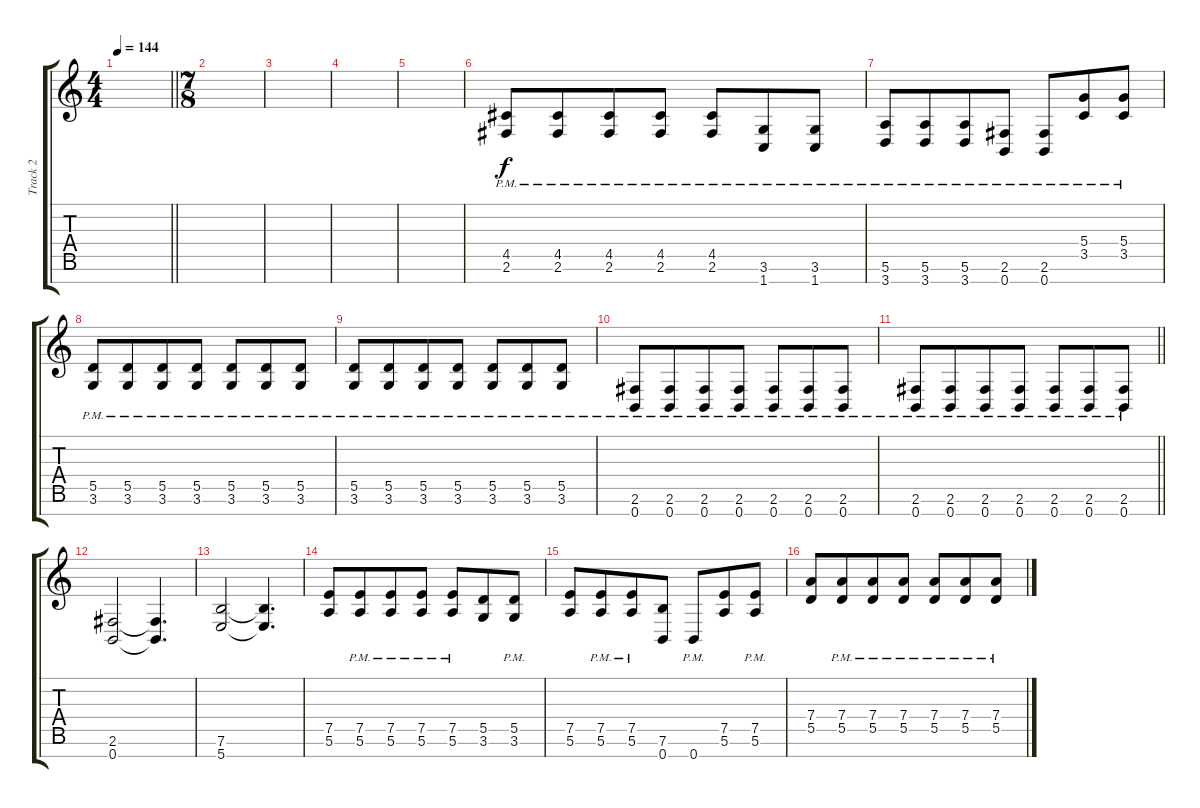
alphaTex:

\track ("Track 2" "Track 2") {instrument distortionguitar}
\staff {score tabs}
\tuning (E4 B3 G3 D3 A2 E2 B1) {hide}
\ts (4 4)
\tempo 144
\clef g2
\barLineRight lightlight
\ks c
|
\ts (7 8)
|
|
|
|
(4.5 2.6{pm}).8 (4.5{pm} 2.6{pm}).8 (4.5{pm} 2.6{pm}).8 (4.5{pm} 2.6{pm}).8 (4.5{pm} 2.6{pm}).8 (3.6{pm} 1.7).8 (3.6{pm} 1.7{pm}).8 |
(5.6{pm} 3.7).8 (5.6{pm} 3.7{pm}).8 (5.6{pm} 3.7{pm}).8 (2.6 0.7{pm}).8 (2.6{pm} 0.7{pm}).8 (5.4{pm} 3.5).8 (5.4{pm} 3.5{pm}).8 |
(5.5{pm} 3.6).8 (5.5{pm} 3.6{pm}).8 (5.5{pm} 3.6{pm}).8 (5.5{pm} 3.6{pm}).8 (5.5{pm} 3.6{pm}).8 (5.5{pm} 3.6{pm}).8 (5.5{pm} 3.6{pm}).8 |
(5.5{pm} 3.6).8 (5.5{pm} 3.6{pm}).8 (5.5{pm} 3.6{pm}).8 (5.5{pm} 3.6{pm}).8 (5.5{pm} 3.6{pm}).8 (5.5{pm} 3.6{pm}).8 (5.5{pm} 3.6{pm}).8 |
(2.6{pm} 0.7).8 (2.6{pm} 0.7{pm}).8 (2.6{pm} 0.7{pm}).8 (2.6{pm} 0.7{pm}).8 (2.6{pm} 0.7{pm}).8 (2.6{pm} 0.7{pm}).8 (2.6{pm} 0.7{pm}).8 |
\barLineRight lightlight
(2.6 0.7{pm}).8 (2.6{pm} 0.7{pm}).8 (2.6{pm} 0.7{pm}).8 (2.6{pm} 0.7{pm}).8 (2.6{pm} 0.7{pm}).8 (2.6{pm} 0.7{pm}).8 (2.6{pm} 0.7{pm}).8 |
(2.6 0.7).2 (2.6{t} 0.7{t}).4{d} |
(7.6 5.7).2 (7.6{t} 5.7{t}).4{d} |
(7.5 5.6).8 (7.5{pm} 5.6{pm}).8 (7.5{pm} 5.6{pm}).8 (7.5{pm} 5.6{pm}).8 (7.5{pm} 5.6{pm}).8 (5.5 3.6).8 (5.5 3.6{pm}).8 |
(7.5 5.6).8 (7.5{pm} 5.6{pm}).8 (7.5{pm} 5.6{pm}).8 (7.6 0.7).8 0.7{pm}.8 (7.5 5.6).8 (7.5{pm} 5.6).8 |
(7.4 5.5).8 (7.4{pm} 5.5{pm}).8 (7.4{pm} 5.5{pm}).8 (7.4{pm} 5.5{pm}).8 (7.4{pm} 5.5{pm}).8 (7.4{pm} 5.5{pm}).8 (7.4{pm} 5.5{pm}).8
